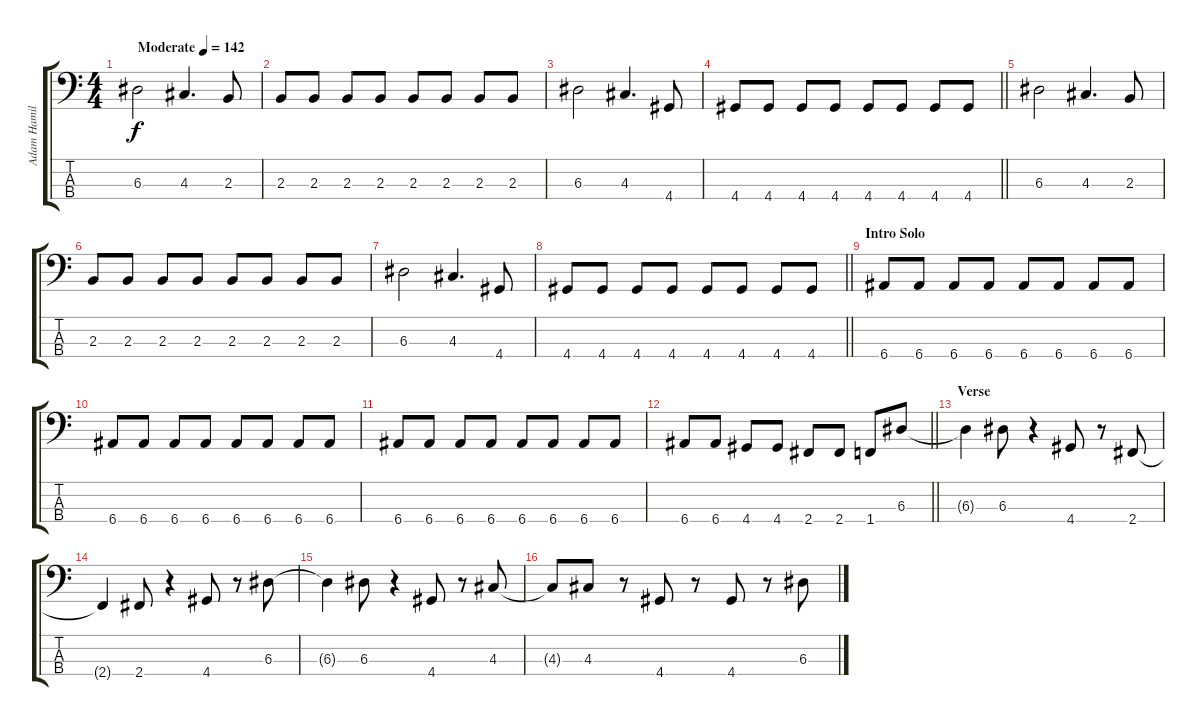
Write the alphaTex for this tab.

\track ("Adam Hamilton" "Adam Hamil") {instrument electricbassfinger}
\staff {score tabs}
\tuning (G2 D2 A1 E1) {hide}
\ts (4 4)
\tempo (142 "Moderate")
\clef f4
\ks c
6.3.2{dy f instrument electricbassfinger} 4.3.4{d} 2.3.8 |
2.3.8 2.3.8 2.3.8 2.3.8 2.3.8 2.3.8 2.3.8 2.3.8 |
6.3.2 4.3.4{d} 4.4.8 |
\barLineRight lightlight
4.4.8 4.4.8 4.4.8 4.4.8 4.4.8 4.4.8 4.4.8 4.4.8 |
\section ("" "")
6.3.2 4.3.4{d} 2.3.8 |
2.3.8 2.3.8 2.3.8 2.3.8 2.3.8 2.3.8 2.3.8 2.3.8 |
6.3.2 4.3.4{d} 4.4.8 |
\barLineRight lightlight
4.4.8 4.4.8 4.4.8 4.4.8 4.4.8 4.4.8 4.4.8 4.4.8 |
\section ("" "Intro Solo")
6.4.8 6.4.8 6.4.8 6.4.8 6.4.8 6.4.8 6.4.8 6.4.8 |
6.4.8 6.4.8 6.4.8 6.4.8 6.4.8 6.4.8 6.4.8 6.4.8 |
6.4.8 6.4.8 6.4.8 6.4.8 6.4.8 6.4.8 6.4.8 6.4.8 |
\barLineRight lightlight
6.4.8 6.4.8 4.4.8 4.4.8 2.4.8 2.4.8 1.4.8 6.3.8 |
\section ("" "Verse")
6.3{t}.4 6.3.8 r.4 4.4.8 r.8 2.4.8 |
2.4{t}.4 2.4.8 r.4 4.4.8 r.8 6.3.8 |
6.3{t}.4 6.3.8 r.4 4.4.8 r.8 4.3.8 |
4.3{t}.8 4.3.8 r.8 4.4.8 r.8 4.4.8 r.8 6.3.8
